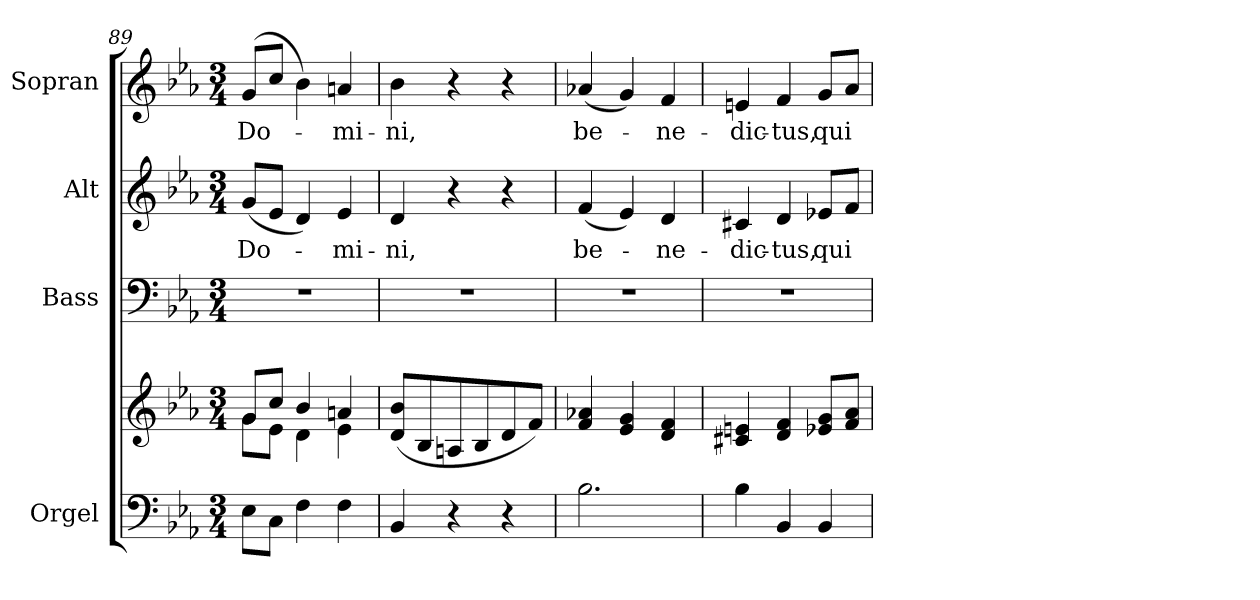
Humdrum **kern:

**kern	**kern	**kern	**kern	**text	**kern	**text
*part4	*part4	*part3	*part2	*part2	*part1	*part1
*staff5	*staff4	*staff3	*staff2	*staff2	*staff1	*staff1
*I"Orgel	*	*I"Bass	*I"Alt	*	*I"Sopran	*
*I'Org.	*	*I'B.	*I'A.	*	*I'S.	*
*clefF4	*clefG2	*clefF4	*clefG2	*	*clefG2	*
*k[b-e-a-]	*k[b-e-a-]	*k[b-e-a-]	*k[b-e-a-]	*	*k[b-e-a-]	*
*E-:	*E-:	*E-:	*E-:	*	*E-:	*
*M3/4	*M3/4	*M3/4	*M3/4	*	*M3/4	*
=89	=89	=89	=89	=89	=89	=89
*	*^	*	*	*	*	*
!	!	!	!	!	!LO:LY:b	!	!LO:LY:b
8E-\L	8g/L	8g\L	2.r	(<8g/L	Do-	(<8g/L	Do-
8C\J	8cc/J	8e-\J	.	8e-/J	.	8cc/J	.
4F\	4b-/	4d\	.	4d/)	.	4b-\)	.
!	!	!	!	!	!LO:LY:b	!	!LO:LY:b
4F\	4an/	4e-\	.	4e-/	-mi-	4an/	-mi-
=90	=90	=90	=90	=90	=90	=90	=90
!	!	!	!	!	!LO:LY:b	!	!LO:LY:b
*	*v	*v	*	*	*	*	*
4BB-/	(<8d/ 8b-/L	2.r	4d/	-ni,	4b-\	-ni,
.	8B-/	.	.	.	.	.
4r	8An/	.	4r	.	4r	.
.	8B-/	.	.	.	.	.
4r	8d/	.	4r	.	4r	.
.	8f/J)	.	.	.	.	.
=91	=91	=91	=91	=91	=91	=91
!	!	!	!	!LO:LY:b	!	!LO:LY:b
2.B-\	4f/ 4a-X/	2.r	(<4f/	be-	(<4a-X/	be-
.	4e-/ 4g/	.	4e-/)	.	4g/)	.
!	!	!	!	!LO:LY:b	!	!LO:LY:b
.	4d/ 4f/	.	4d/	-ne-	4f/	-ne-
=92	=92	=92	=92	=92	=92	=92
!	!	!	!	!LO:LY:b	!	!LO:LY:b
4B-\	4c#X/ 4en/	2.r	4c#X/	-dic-	4en/	-dic-
!	!	!	!	!LO:LY:b	!	!LO:LY:b
4BB-/	4d/ 4f/	.	4d/	-tus,	4f/	-tus,
!	!	!	!	!LO:LY:b	!	!LO:LY:b
4BB-/	8e-X/ 8g/L	.	8e-X/L	qui	8g/L	qui
.	8f/ 8a-/J	.	8f/J	.	8a-/J	.
=	=	=	=	=	=	=
*-	*-	*-	*-	*-	*-	*-
